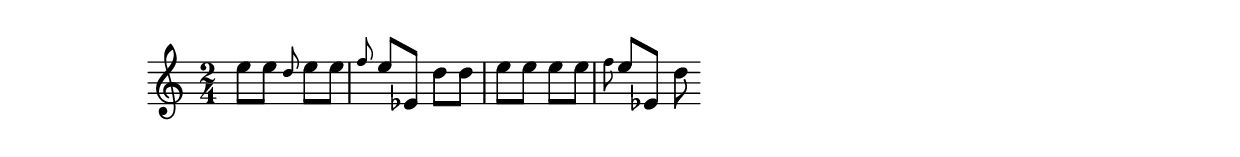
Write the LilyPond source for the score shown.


\version "2.12.0"
\header {

  texidoc ="Space from a normal note (or barline) to a grace note is
    smaller than to a normal note."
  
}

\layout { ragged-right = ##t}


\context Voice 
{ \time 2/4
  \relative c'' {
    e8 e \grace d8 e e \grace f8 e es, d' d
    e8 e e e \grace { \stemDown f8 \stemNeutral } e es, d'

  }  

}



